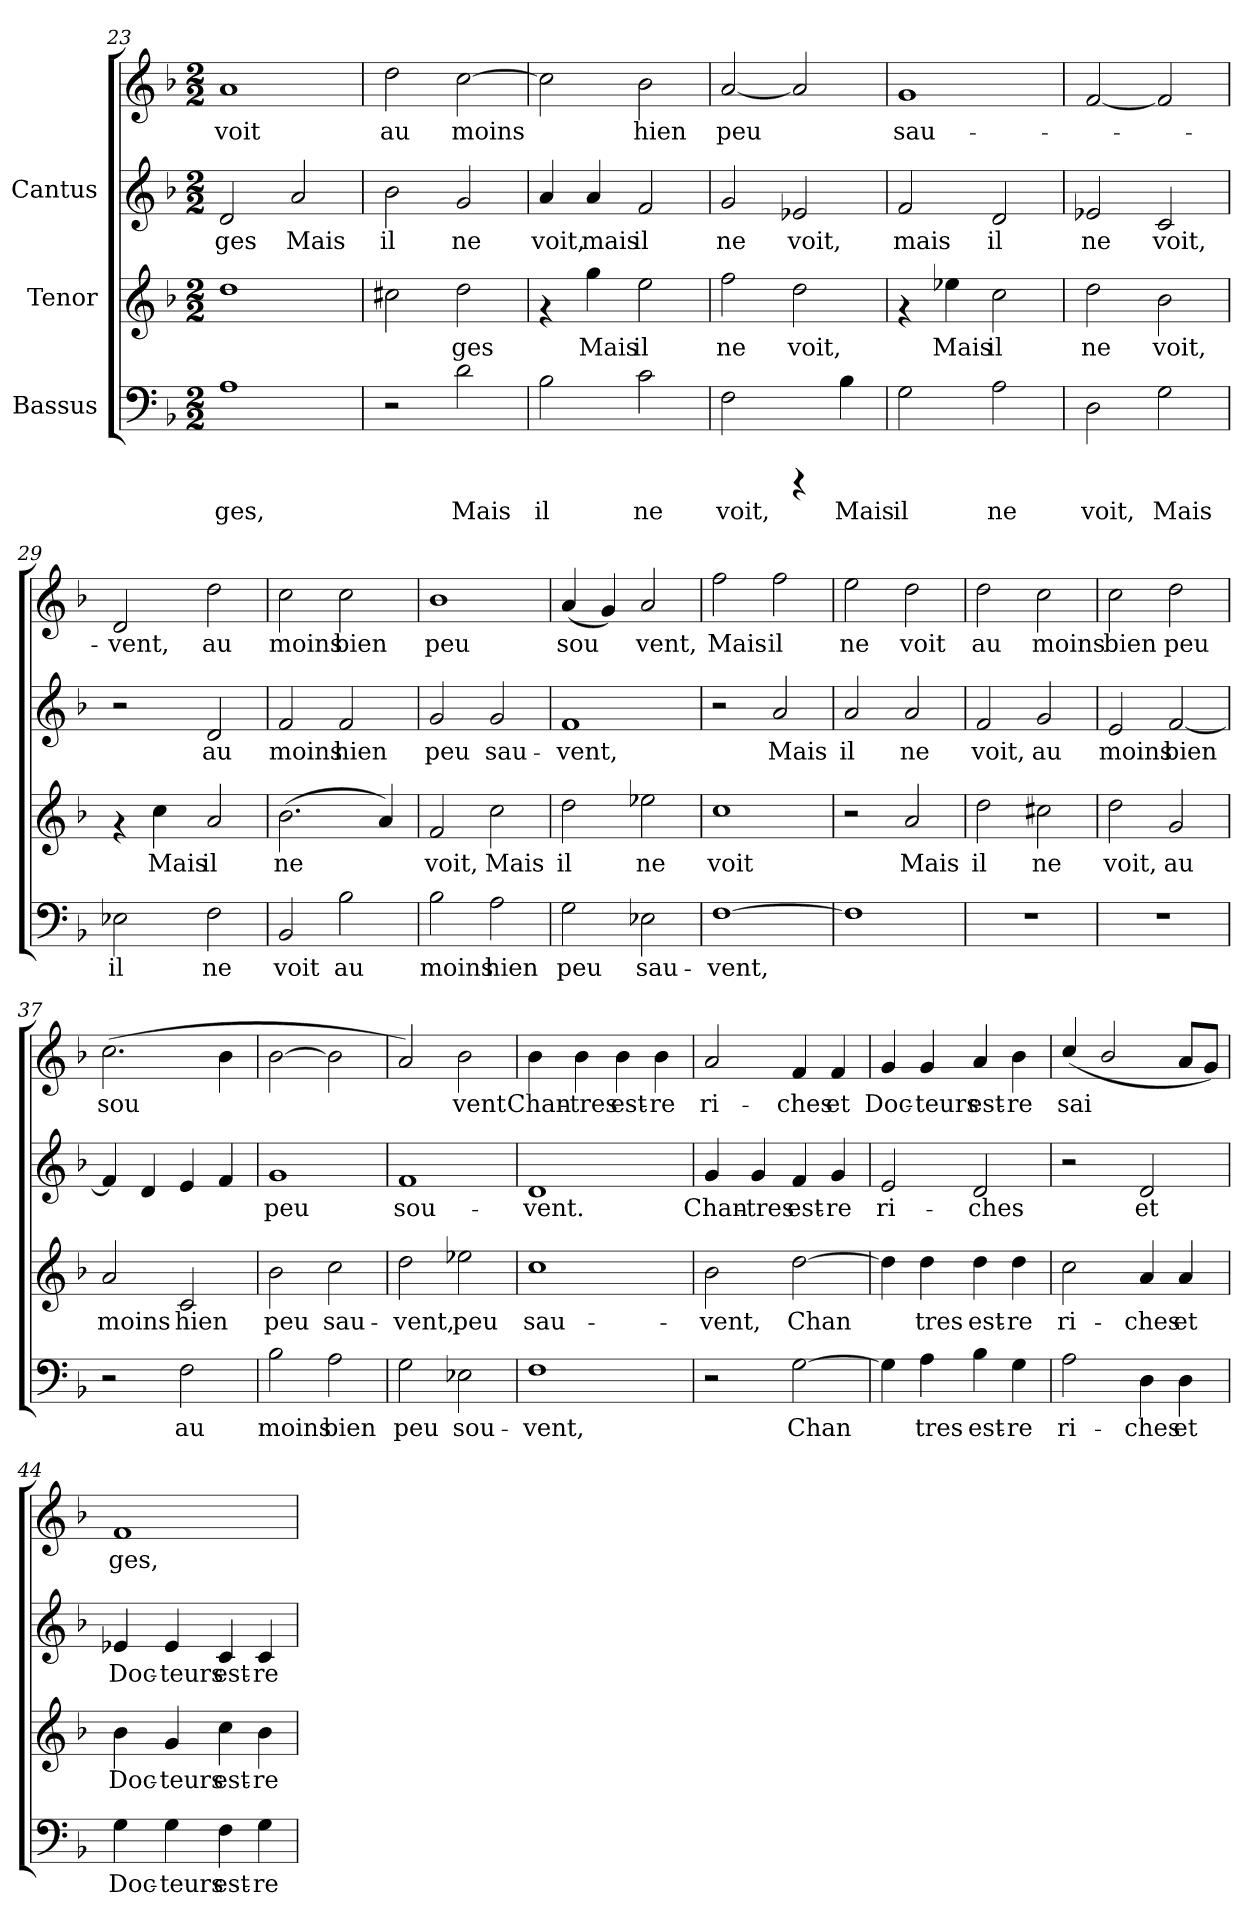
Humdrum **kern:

**kern	**text	**kern	**text	**kern	**text	**kern	**text
*part3	*part3	*part2	*part2	*part1	*part1	*part1	*part1
*staff4	*staff4	*staff3	*staff3	*staff2	*staff2	*staff1	*staff1
*I"Bassus	*	*I"Tenor	*	*I"Cantus	*	*	*
!!LO:LB:g=z
*clefF4	*	*clefG2	*	*clefG2	*	*clefG2	*
*k[b-]	*	*k[b-]	*	*k[b-]	*	*k[b-]	*
*F:	*	*F:	*	*F:	*	*F:	*
*M2/2	*	*M2/2	*	*M2/2	*	*M2/2	*
=23	=23	=23	=23	=23	=23	=23	=23
!	!LO:LY:b:cj	!	!	!	!LO:LY:b:cj	!	!LO:LY:b:cj
1A	-ges,	1dd	.	2d/	ges	1a	-voit
!	!	!	!	!	!LO:LY:b:cj	!	!
.	.	.	.	2a/	Mais	.	.
!!LO:PB:g=z
=24	=24	=24	=24	=24	=24	=24	=24
!	!	!	!LO:LY:b:cj	!	!LO:LY:b:cj	!	!LO:LY:b:cj
2r	.	2cc#X\	-	2b-\	il	2dd\	au
!	!LO:LY:b:cj	!	!LO:LY:b:cj	!	!LO:LY:b:cj	!	!LO:LY:b:cj
2d\	Mais	2dd\	ges	2g/	ne	[>2cc\	moins
!!LO:LB:g=z
=25	=25	=25	=25	=25	=25	=25	=25
!	!LO:LY:b:cj	!	!	!	!LO:LY:b:cj	!	!LO:LY:b:cj
2B-\	il	4rf	.	4a/	voit,	2cc\]	.
!	!	!	!LO:LY:b:cj	!	!LO:LY:b:cj	!	!
.	.	4gg\	Mais	4a/	mais	.	.
!	!LO:LY:b:cj	!	!LO:LY:b:cj	!	!LO:LY:b:cj	!	!LO:LY:b:cj
2c\	ne	2ee\	il	2f/	il	2b-\	hien
!!LO:LB:g=z
=26	=26	=26	=26	=26	=26	=26	=26
!	!LO:LY:b:cj	!	!LO:LY:b:cj	!	!LO:LY:b:cj	!	!LO:LY:b:cj
2F\	voit,	2ff\	ne	2g/	ne	[<2a/	peu
!	!	!	!LO:LY:b:cj	!	!LO:LY:b:cj	!	!LO:LY:b:cj
4rCCC	.	2dd\	voit,	2e-X/	voit,	2a/]	.
!	!LO:LY:b:cj	!	!	!	!	!	!
4B-\	Mais	.	.	.	.	.	.
!!LO:LB:g=z
=27	=27	=27	=27	=27	=27	=27	=27
!	!LO:LY:b:cj	!	!	!	!LO:LY:b:cj	!	!LO:LY:b:cj
2G\	il	4rf	.	2f/	-mais	1g	sau-
!	!	!	!LO:LY:b:cj	!	!	!	!
.	.	4ee-X\	Mais	.	.	.	.
!	!LO:LY:b:cj	!	!LO:LY:b:cj	!	!LO:LY:b:cj	!	!
2A\	ne	2cc\	il	2d/	il	.	.
!!LO:PB:g=z
=28	=28	=28	=28	=28	=28	=28	=28
!	!LO:LY:b:cj	!	!LO:LY:b:cj	!	!LO:LY:b:cj	!	!
2D\	voit,	2dd\	ne	2e-X/	ne	[<2f/	.
!	!LO:LY:b:cj	!	!LO:LY:b:cj	!	!LO:LY:b:cj	!	!
2G\	Mais	2b-\	voit,	2c/	voit,	2f/]	.
!!LO:LB:g=z
=29	=29	=29	=29	=29	=29	=29	=29
!	!LO:LY:b:cj	!	!	!	!	!	!LO:LY:b:cj
2E-X\	il	4rf	.	2r	.	2d/	vent,
!	!	!	!LO:LY:b:cj	!	!	!	!
.	.	4cc\	Mais	.	.	.	.
!	!LO:LY:b:cj	!	!LO:LY:b:cj	!	!LO:LY:b:cj	!	!LO:LY:b:cj
2F\	ne	2a/	il	2d/	au	2dd\	au
!!LO:LB:g=z
=30	=30	=30	=30	=30	=30	=30	=30
!	!LO:LY:b:cj	!	!LO:LY:b:cj	!	!LO:LY:b:cj	!	!LO:LY:b:cj
2BB-/	voit	(>2.b-\	ne	2f/	moins	2cc\	moins
!	!LO:LY:b:cj	!	!	!	!LO:LY:b:cj	!	!LO:LY:b:cj
2B-\	au	.	.	2f/	hien	2cc\	bien
!	!	!	!LO:LY:b:cj	!	!	!	!
.	.	4a/)	.	.	.	.	.
!!LO:LB:g=z
=31	=31	=31	=31	=31	=31	=31	=31
!	!LO:LY:b:cj	!	!LO:LY:b:cj	!	!LO:LY:b:cj	!	!LO:LY:b:cj
2B-\	moins	2f/	voit,	2g/	peu	1b-	peu
!	!LO:LY:b:cj	!	!LO:LY:b:cj	!	!LO:LY:b:cj	!	!
2A\	hien	2cc\	Mais	2g/	sau-	.	.
!!LO:PB:g=z
=32	=32	=32	=32	=32	=32	=32	=32
!	!LO:LY:b:cj	!	!LO:LY:b:cj	!	!LO:LY:b:cj	!	!LO:LY:b:cj
2G\	peu	2dd\	il	1f	vent,	(<4a/	-sou-
!	!	!	!	!	!	!	!LO:LY:b:cj
.	.	.	.	.	.	4g/)	-
!	!LO:LY:b:cj	!	!LO:LY:b:cj	!	!	!	!LO:LY:b:cj
2E-X\	sau-	2ee-X\	ne	.	.	2a/	vent,
!!LO:LB:g=z
=33	=33	=33	=33	=33	=33	=33	=33
!	!LO:LY:b:cj	!	!LO:LY:b:cj	!	!	!	!LO:LY:b:cj
[>1F	-vent,	1cc	voit	2r	.	2ff\	Mais
!	!	!	!	!	!LO:LY:b:cj	!	!LO:LY:b:cj
.	.	.	.	2a/	Mais	2ff\	il
!!LO:LB:g=z
=34	=34	=34	=34	=34	=34	=34	=34
!	!	!	!	!	!LO:LY:b:cj	!	!LO:LY:b:cj
1F]	.	2r	.	2a/	il	2ee\	ne
!	!	!	!LO:LY:b:cj	!	!LO:LY:b:cj	!	!LO:LY:b:cj
.	.	2a/	Mais	2a/	ne	2dd\	voit
!!LO:LB:g=z
=35	=35	=35	=35	=35	=35	=35	=35
!	!	!	!LO:LY:b:cj	!	!LO:LY:b:cj	!	!LO:LY:b:cj
1r	.	2dd\	il	2f/	voit,	2dd\	au
!	!	!	!LO:LY:b:cj	!	!LO:LY:b:cj	!	!LO:LY:b:cj
.	.	2cc#X\	ne	2g/	au	2cc\	moins
!!LO:PB:g=z
=36	=36	=36	=36	=36	=36	=36	=36
!	!	!	!LO:LY:b:cj	!	!LO:LY:b:cj	!	!LO:LY:b:cj
1r	.	2dd\	voit,	2e/	moins	2cc\	bien
!	!	!	!LO:LY:b:cj	!	!LO:LY:b:cj	!	!LO:LY:b:cj
.	.	2g/	au	[<2f/	bien	2dd\	peu
!!LO:LB:g=z
=37	=37	=37	=37	=37	=37	=37	=37
!	!	!	!LO:LY:b:cj	!	!	!	!LO:LY:b:cj
2r	.	2a/	moins	4f/]	.	(>2.cc\	sou-
.	.	.	.	4d/	.	.	.
!	!LO:LY:b:cj	!	!LO:LY:b:cj	!	!	!	!
2F\	au	2c/	hien	4e/	.	.	.
!	!	!	!	!	!	!	!LO:LY:b:cj
.	.	.	.	4f/	.	4b-\	--
!!LO:LB:g=z
=38	=38	=38	=38	=38	=38	=38	=38
!	!LO:LY:b:cj	!	!LO:LY:b:cj	!	!LO:LY:b:cj	!	!
2B-\	moins	2b-\	peu	1g	-peu	[>2b-\	.
!	!LO:LY:b:cj	!	!LO:LY:b:cj	!	!	!	!
2A\	bien	2cc\	sau-	.	.	2b-\]	.
!!LO:LB:g=z
=39	=39	=39	=39	=39	=39	=39	=39
!	!LO:LY:b:cj	!	!LO:LY:b:cj	!	!LO:LY:b:cj	!	!LO:LY:b:cj
2G\	peu	2dd\	-vent,	1f	sou-	2a/)	.
!	!LO:LY:b:cj	!	!LO:LY:b:cj	!	!	!	!LO:LY:b:cj
2E-X\	sou-	2ee-X\	peu	.	.	2b-\	vent
!!LO:PB:g=z
=40	=40	=40	=40	=40	=40	=40	=40
!	!LO:LY:b:cj	!	!LO:LY:b:cj	!	!LO:LY:b:cj	!	!LO:LY:b:cj
1F	-vent,	1cc	sau-	1d	vent.	4b-\	-Chan-
!	!	!	!	!	!	!	!LO:LY:b:cj
.	.	.	.	.	.	4b-\	-tres
!	!	!	!	!	!	!	!LO:LY:b:cj
.	.	.	.	.	.	4b-\	est-
!	!	!	!	!	!	!	!LO:LY:b:cj
.	.	.	.	.	.	4b-\	-re
!!LO:LB:g=z
=41	=41	=41	=41	=41	=41	=41	=41
!	!	!	!LO:LY:b:cj	!	!LO:LY:b:cj	!	!LO:LY:b:cj
2r	.	2b-\	-vent,	4g/	Chan-	2a/	ri-
!	!	!	!	!	!LO:LY:b:cj	!	!
.	.	.	.	4g/	-tres	.	.
!	!LO:LY:b:cj	!	!LO:LY:b:cj	!	!LO:LY:b:cj	!	!LO:LY:b:cj
[>2G\	Chan-	[>2dd\	Chan-	4f/	est-	4f/	-ches
!	!	!	!	!	!LO:LY:b:cj	!	!LO:LY:b:cj
.	.	.	.	4g/	-re	4f/	et
!!LO:LB:g=z
=42	=42	=42	=42	=42	=42	=42	=42
!	!LO:LY:b:cj	!	!LO:LY:b:cj	!	!LO:LY:b:cj	!	!LO:LY:b:cj
4G\]	-	4dd\]	-	2e/	ri-	4g/	Doc-
!	!LO:LY:b:cj	!	!LO:LY:b:cj	!	!	!	!LO:LY:b:cj
4A\	tres	4dd\	tres	.	.	4g/	-teurs
!	!LO:LY:b:cj	!	!LO:LY:b:cj	!	!LO:LY:b:cj	!	!LO:LY:b:cj
4B-\	est-	4dd\	est-	2d/	-ches	4a/	est-
!	!LO:LY:b:cj	!	!LO:LY:b:cj	!	!	!	!LO:LY:b:cj
4G\	-re	4dd\	-re	.	.	4b-\	-re
!!LO:LB:g=z
=43	=43	=43	=43	=43	=43	=43	=43
!	!LO:LY:b:cj	!	!LO:LY:b:cj	!	!	!	!LO:LY:b:cj
2A\	ri-	2cc\	ri-	2r	.	(<4cc/	sai-
!	!	!	!	!	!	!	!LO:LY:b:cj
.	.	.	.	.	.	2b-/	--
!	!LO:LY:b:cj	!	!LO:LY:b:cj	!	!LO:LY:b:cj	!	!
4D\	-ches	4a/	-ches	2d/	-et	.	.
!	!LO:LY:b:cj	!	!LO:LY:b:cj	!	!	!	!LO:LY:b:cj
4D\	et	4a/	et	.	.	8a/L	--
!	!	!	!	!	!	!	!LO:LY:b:cj
.	.	.	.	.	.	8g/J)	--
!!LO:PB:g=z
=44	=44	=44	=44	=44	=44	=44	=44
!	!LO:LY:b:cj	!	!LO:LY:b:cj	!	!LO:LY:b:cj	!	!LO:LY:b:cj
4G\	Doc-	4b-\	Doc-	4e-X/	Doc-	1f	ges,
!	!LO:LY:b:cj	!	!LO:LY:b:cj	!	!LO:LY:b:cj	!	!
4G\	-teurs	4g/	-teurs	4e-/	-teurs	.	.
!	!LO:LY:b:cj	!	!LO:LY:b:cj	!	!LO:LY:b:cj	!	!
4F\	est-	4cc\	est-	4c/	est-	.	.
!	!LO:LY:b:cj	!	!LO:LY:b:cj	!	!LO:LY:b:cj	!	!
4G\	-re	4b-\	-re	4c/	-re	.	.
=	=	=	=	=	=	=	=
*-	*-	*-	*-	*-	*-	*-	*-
